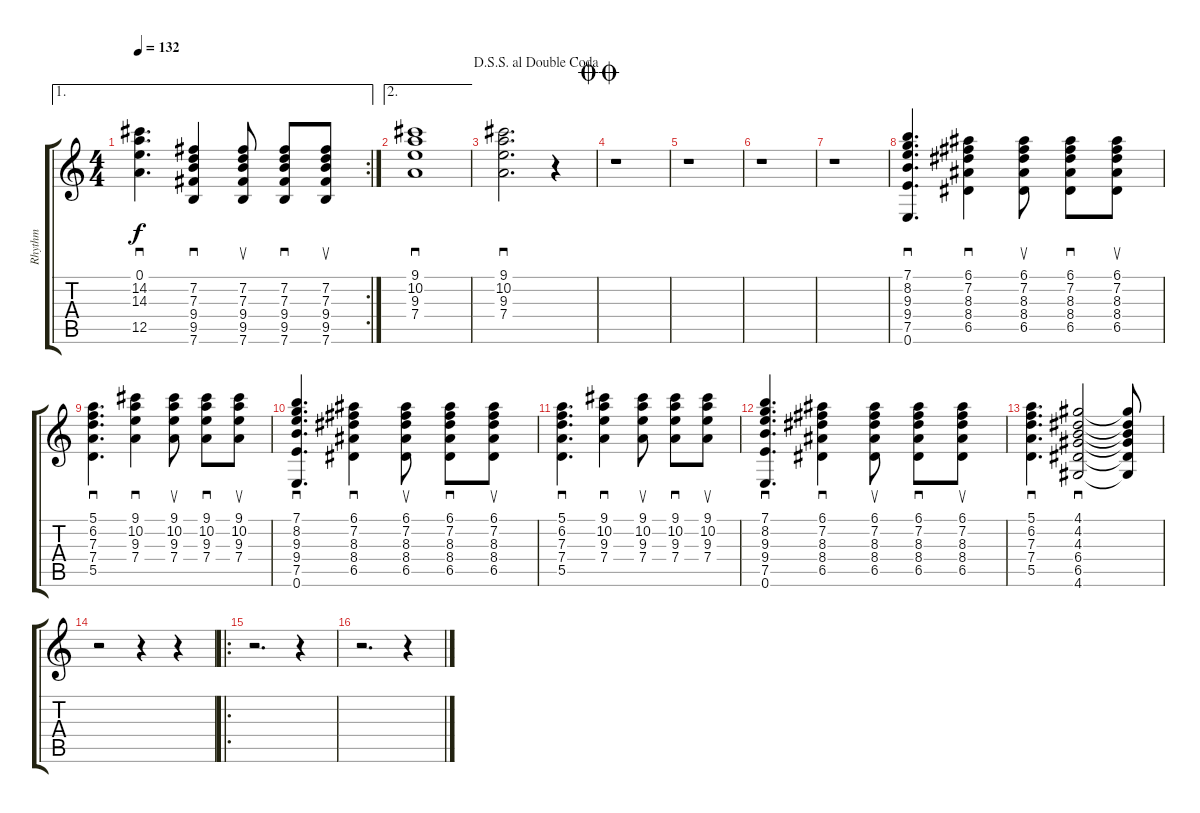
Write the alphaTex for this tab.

\track ("Rhythm" "Rhythm") {instrument electricguitarclean}
\staff {score tabs}
\tuning (E4 B3 G3 D3 A2 E2) {hide}
\ae 1
\rc 2
\ts (4 4)
\tempo 132
\clef g2
\ks c
(0.1 14.2 14.3 12.5).4{d sd dy f} (7.2 7.3 9.4 9.5 7.6).4{sd} (7.2 7.3 9.4 9.5 7.6).8{su} (7.2 7.3 9.4 9.5 7.6).8{sd} (7.2 7.3 9.4 9.5 7.6).8{su} |
\ae 2
(9.1 10.2 9.3 7.4).1{sd} |
\jump dalsegnosegnoaldoublecoda
(9.1 10.2 9.3 7.4).2{d sd} r.4 |
\jump doublecoda
r.1 |
r.1 |
r.1 |
r.1 |
(7.1 8.2 9.3 9.4 7.5 0.6).4{d sd} (6.1 7.2 8.3 8.4 6.5).4{sd} (6.1 7.2 8.3 8.4 6.5).8{su} (6.1 7.2 8.3 8.4 6.5).8{sd} (6.1 7.2 8.3 8.4 6.5).8{su} |
(5.1 6.2 7.3 7.4 5.5).4{d sd} (9.1 10.2 9.3 7.4).4{sd} (9.1 10.2 9.3 7.4).8{su} (9.1 10.2 9.3 7.4).8{sd} (9.1 10.2 9.3 7.4).8{su} |
(7.1 8.2 9.3 9.4 7.5 0.6).4{d sd} (6.1 7.2 8.3 8.4 6.5).4{sd} (6.1 7.2 8.3 8.4 6.5).8{su} (6.1 7.2 8.3 8.4 6.5).8{sd} (6.1 7.2 8.3 8.4 6.5).8{su} |
(5.1 6.2 7.3 7.4 5.5).4{d sd} (9.1 10.2 9.3 7.4).4{sd} (9.1 10.2 9.3 7.4).8{su} (9.1 10.2 9.3 7.4).8{sd} (9.1 10.2 9.3 7.4).8{su} |
(7.1 8.2 9.3 9.4 7.5 0.6).4{d sd} (6.1 7.2 8.3 8.4 6.5).4{sd} (6.1 7.2 8.3 8.4 6.5).8{su} (6.1 7.2 8.3 8.4 6.5).8{sd} (6.1 7.2 8.3 8.4 6.5).8{su} |
(5.1 6.2 7.3 7.4 5.5).4{d sd} (4.1 4.2 4.3 6.4 6.5 4.6).2{sd} (4.1{t} 4.2{t} 4.3{t} 6.4{t} 6.5{t} 4.6{t}).8 |
r.2 r.4 r.4 |
\ro
r.2{d} r.4 |
r.2{d} r.4
